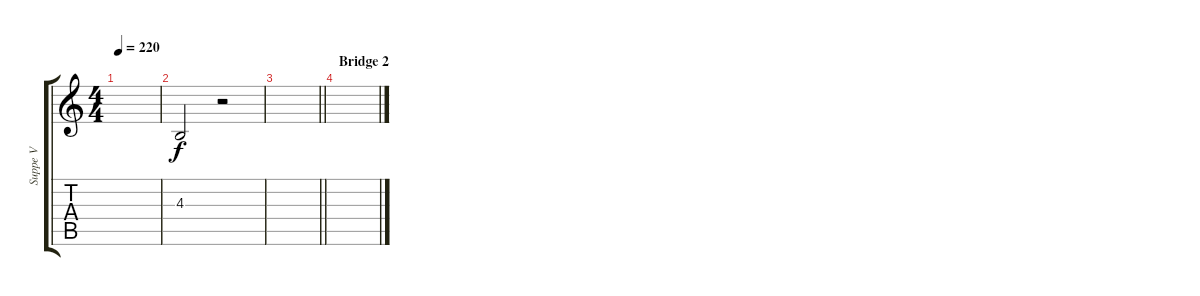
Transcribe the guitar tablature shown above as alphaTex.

\track ("Suppe V" "Suppe V") {instrument englishhorn}
\staff {score tabs}
\tuning (E4 B3 G3 D3 A2 E2) {hide}
\ts (4 4)
\tempo 220
\clef g2
\ks c
|
4.3.2 r.2 |
\barLineRight lightlight
|
\section ("" "Bridge 2")
